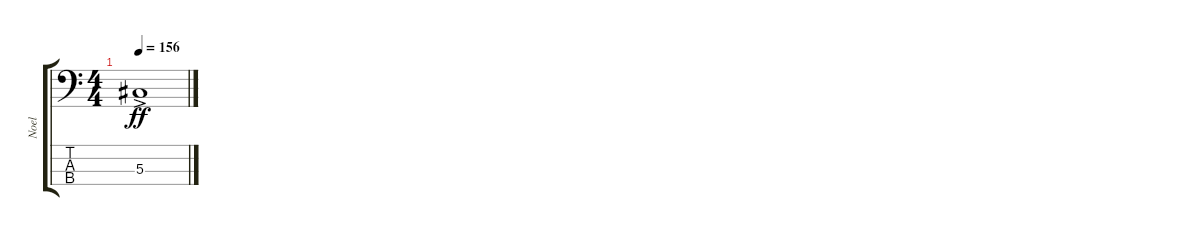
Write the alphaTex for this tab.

\track ("Noel" "Noel") {instrument electricbassfinger}
\staff {score tabs}
\tuning (Gb2 Db2 Ab1 Eb1) {hide}
\ts (4 4)
\tempo 156
\clef f4
\ks c
5.3{ac}.1{dy ff}
